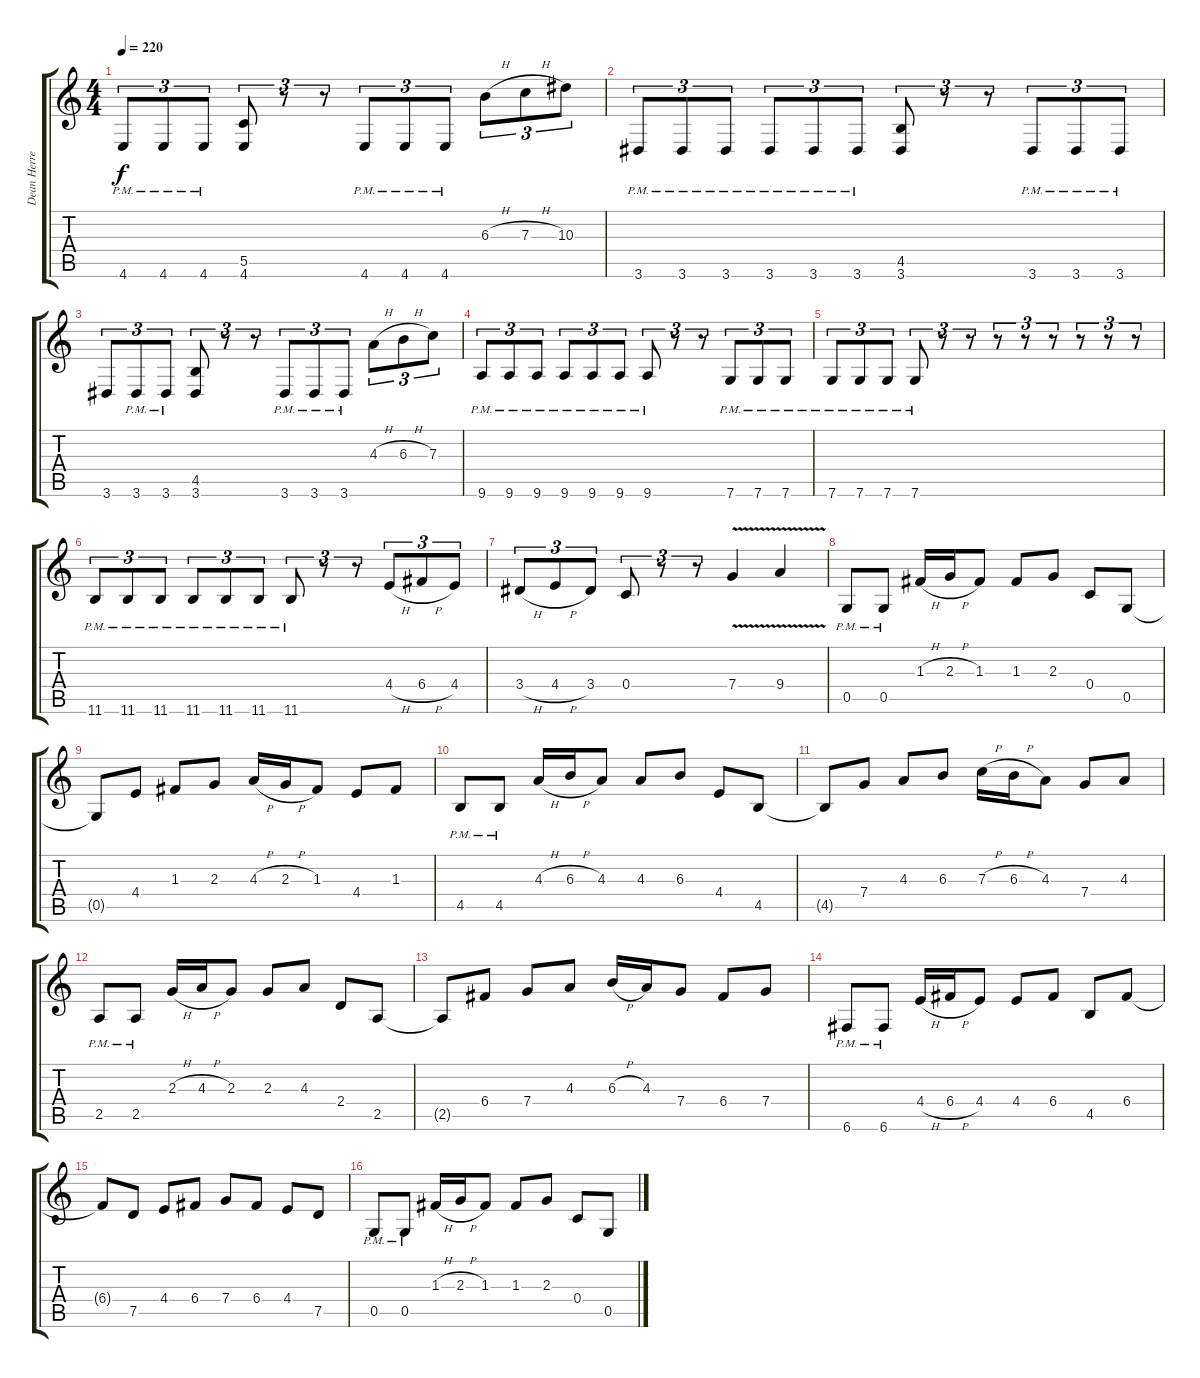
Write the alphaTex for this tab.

\track ("Dean Herrera" "Dean Herre") {instrument distortionguitar}
\staff {score tabs}
\tuning (D4 A3 F3 C3 G2 C2) {hide}
\ts (4 4)
\section ("" "")
\tempo 220
\clef g2
\ks c
4.6{pm}.8{tu (3 2) dy f} 4.6{pm}.8{tu (3 2)} 4.6{pm}.8{tu (3 2)} (5.5 4.6).8{tu (3 2)} r.8{tu (3 2)} r.8{tu (3 2)} 4.6{pm}.8{tu (3 2)} 4.6{pm}.8{tu (3 2)} 4.6{pm}.8{tu (3 2)} 6.3{h}.8{tu (3 2)} 7.3{h}.8{tu (3 2)} 10.3.8{tu (3 2)} |
3.6{pm}.8{tu (3 2)} 3.6{pm}.8{tu (3 2)} 3.6{pm}.8{tu (3 2)} 3.6{pm}.8{tu (3 2)} 3.6{pm}.8{tu (3 2)} 3.6{pm}.8{tu (3 2)} (4.5 3.6).8{tu (3 2)} r.8{tu (3 2)} r.8{tu (3 2)} 3.6{pm}.8{tu (3 2)} 3.6{pm}.8{tu (3 2)} 3.6{pm}.8{tu (3 2)} |
3.6.8{tu (3 2)} 3.6{pm}.8{tu (3 2)} 3.6{pm}.8{tu (3 2)} (4.5 3.6).8{tu (3 2)} r.8{tu (3 2)} r.8{tu (3 2)} 3.6{pm}.8{tu (3 2)} 3.6{pm}.8{tu (3 2)} 3.6{pm}.8{tu (3 2)} 4.3{h}.8{tu (3 2)} 6.3{h}.8{tu (3 2)} 7.3.8{tu (3 2)} |
9.6{pm}.8{tu (3 2)} 9.6{pm}.8{tu (3 2)} 9.6{pm}.8{tu (3 2)} 9.6{pm}.8{tu (3 2)} 9.6{pm}.8{tu (3 2)} 9.6{pm}.8{tu (3 2)} 9.6{pm}.8{tu (3 2)} r.8{tu (3 2)} r.8{tu (3 2)} 7.6{pm}.8{tu (3 2)} 7.6{pm}.8{tu (3 2)} 7.6{pm}.8{tu (3 2)} |
7.6{pm}.8{tu (3 2)} 7.6{pm}.8{tu (3 2)} 7.6{pm}.8{tu (3 2)} 7.6{pm}.8{tu (3 2)} r.8{tu (3 2)} r.8{tu (3 2)} r.8{tu (3 2)} r.8{tu (3 2)} r.8{tu (3 2)} r.8{tu (3 2)} r.8{tu (3 2)} r.8{tu (3 2)} |
11.6{pm}.8{tu (3 2)} 11.6{pm}.8{tu (3 2)} 11.6{pm}.8{tu (3 2)} 11.6{pm}.8{tu (3 2)} 11.6{pm}.8{tu (3 2)} 11.6{pm}.8{tu (3 2)} 11.6{pm}.8{tu (3 2)} r.8{tu (3 2)} r.8{tu (3 2)} 4.4{h}.8{tu (3 2)} 6.4{h}.8{tu (3 2)} 4.4.8{tu (3 2)} |
3.4{h}.8{tu (3 2)} 4.4{h}.8{tu (3 2)} 3.4.8{tu (3 2)} 0.4.8{tu (3 2)} r.8{tu (3 2)} r.8{tu (3 2)} 7.4{v}.4 9.4{v}.4 |
0.5{pm}.8 0.5{pm}.8 1.3{h}.16 2.3{h}.16 1.3.8 1.3.8 2.3.8 0.4.8 0.5.8 |
0.5{t}.8 4.4.8 1.3.8 2.3.8 4.3{h}.16 2.3{h}.16 1.3.8 4.4.8 1.3.8 |
4.5{pm}.8 4.5{pm}.8 4.3{h}.16 6.3{h}.16 4.3.8 4.3.8 6.3.8 4.4.8 4.5.8 |
4.5{t}.8 7.4.8 4.3.8 6.3.8 7.3{h}.16 6.3{h}.16 4.3.8 7.4.8 4.3.8 |
2.5{pm}.8 2.5{pm}.8 2.3{h}.16 4.3{h}.16 2.3.8 2.3.8 4.3.8 2.4.8 2.5.8 |
2.5{t}.8 6.4.8 7.4.8 4.3.8 6.3{h}.16 4.3.16 7.4.8 6.4.8 7.4.8 |
6.6{pm}.8 6.6{pm}.8 4.4{h}.16 6.4{h}.16 4.4.8 4.4.8 6.4.8 4.5.8 6.4.8 |
6.4{t}.8 7.5.8 4.4.8 6.4.8 7.4.8 6.4.8 4.4.8 7.5.8 |
0.5{pm}.8 0.5{pm}.8 1.3{h}.16 2.3{h}.16 1.3.8 1.3.8 2.3.8 0.4.8 0.5.8
